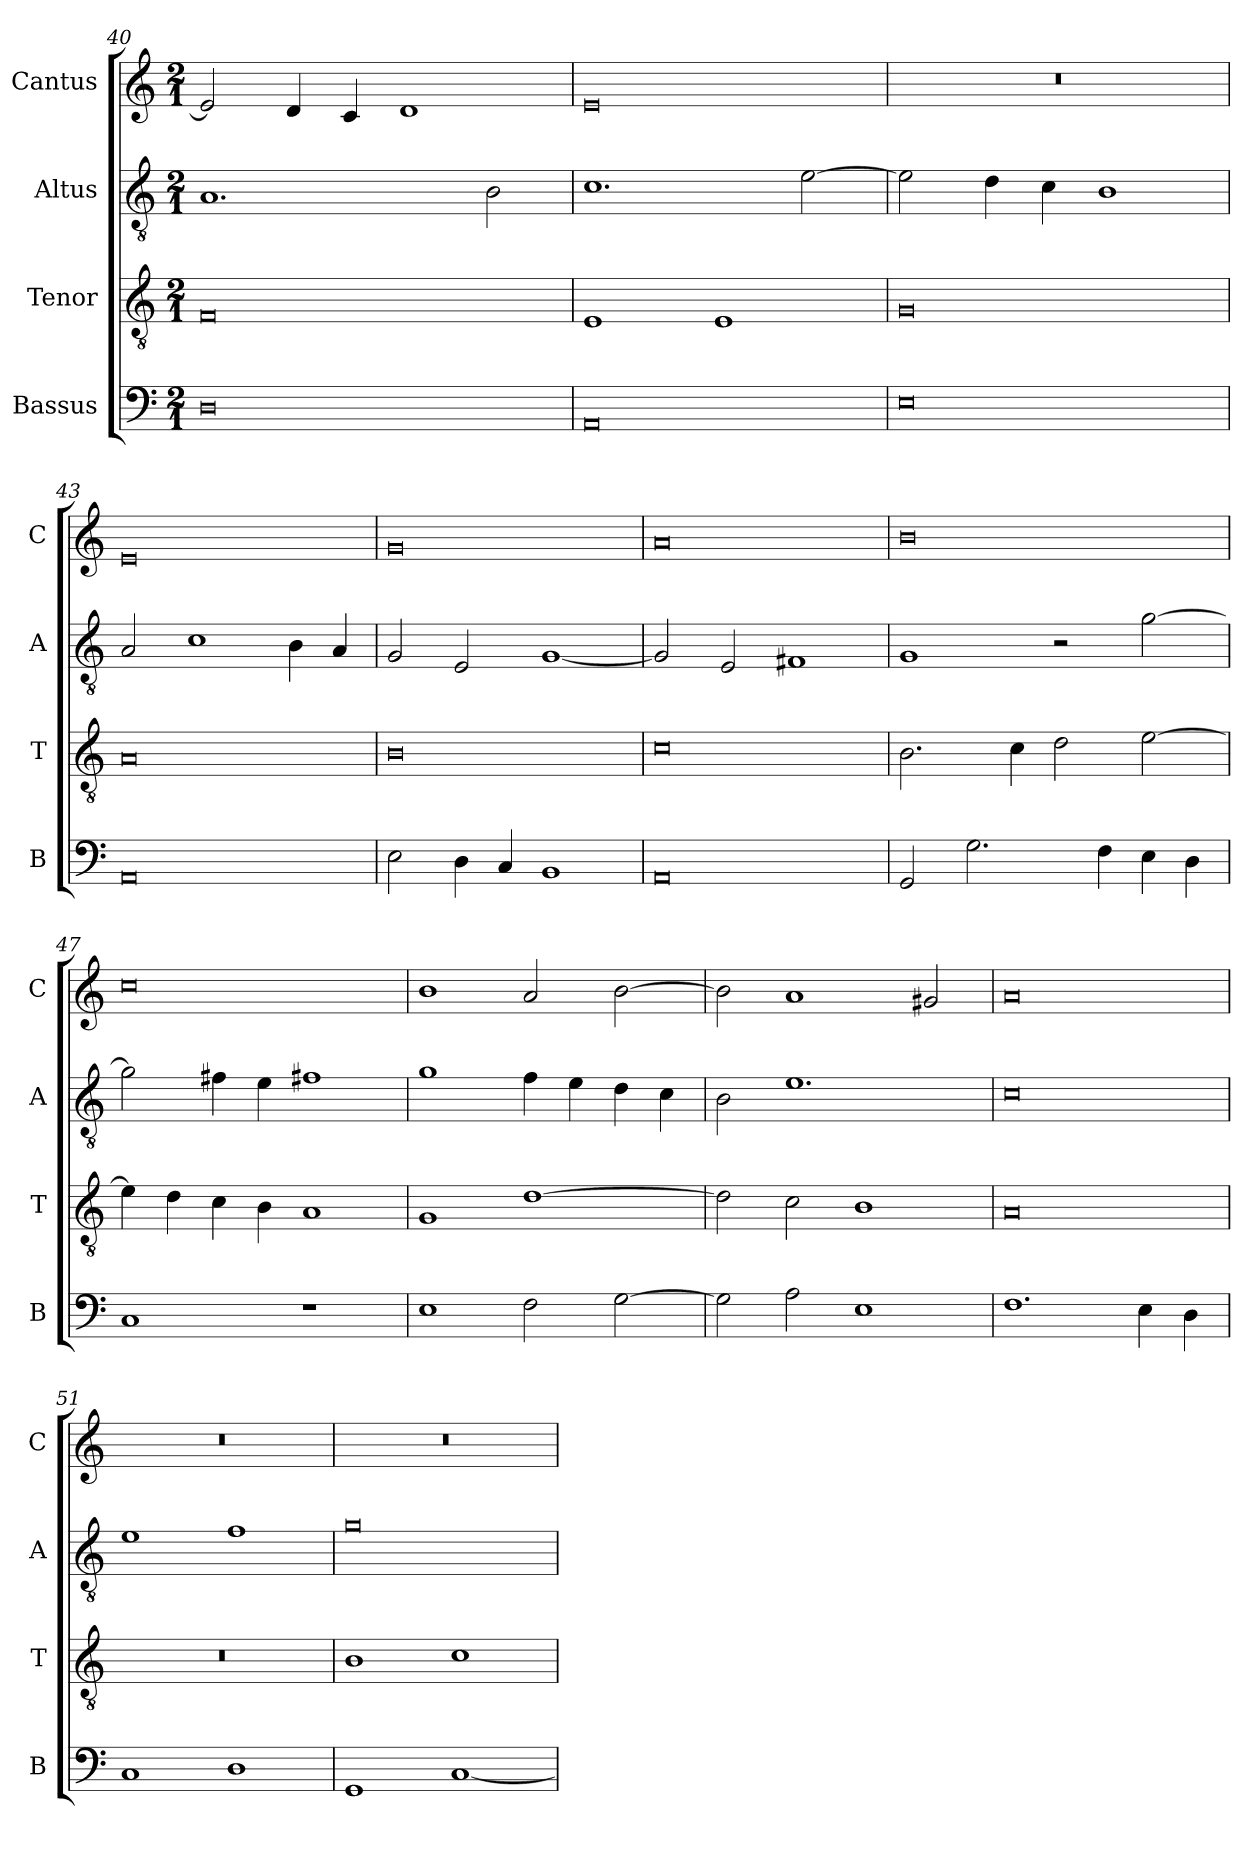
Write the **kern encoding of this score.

**kern	**kern	**kern	**kern
*part4	*part3	*part2	*part1
*staff4	*staff3	*staff2	*staff1
*I"Bassus	*I"Tenor	*I"Altus	*I"Cantus
*I'B	*I'T	*I'A	*I'C
*clefF4	*clefGv2	*clefGv2	*clefG2
*k[]	*k[]	*k[]	*k[]
*M2/1	*M2/1	*M2/1	*M2/1
=40	=40	=40	=40
0D	0F	1.A	2e]
.	.	.	4d
.	.	.	4c
.	.	.	1d
.	.	2B	.
=41	=41	=41	=41
0AA	1E	1.c	0e
.	1E	.	.
.	.	[2e	.
=42	=42	=42	=42
0E	0G	2e]	0r
.	.	4d	.
.	.	4c	.
.	.	1B	.
=43	=43	=43	=43
0AA	0A	2A	0e
.	.	1c	.
.	.	4B	.
.	.	4A	.
=44	=44	=44	=44
2E	0B	2G	0g
4D	.	2E	.
4C	.	.	.
1BB	.	[1G	.
=45	=45	=45	=45
0AA	0c	2G]	0a
.	.	2E	.
.	.	1F#X	.
=46	=46	=46	=46
2GG	2.B	1G	0b
2.G	.	.	.
.	4c	.	.
.	2d	2r	.
4F	.	.	.
4E	[2e	[2g	.
4D	.	.	.
=47	=47	=47	=47
1C	4e]	2g]	0cc
.	4d	.	.
.	4c	4f#X	.
.	4B	4e	.
1r	1A	1f#X	.
=48	=48	=48	=48
1E	1G	1g	1b
2F	[1d	4f	2a
.	.	4e	.
[2G	.	4d	[2b
.	.	4c	.
=49	=49	=49	=49
2G]	2d]	2B	2b]
2A	2c	1.e	1a
1E	1B	.	.
.	.	.	2g#X
=50	=50	=50	=50
1.F	0A	0c	0a
4E	.	.	.
4D	.	.	.
=51	=51	=51	=51
1C	0r	1e	0r
1D	.	1f	.
=52	=52	=52	=52
1GG	1B	0g	0r
[1C	1c	.	.
=	=	=	=
*-	*-	*-	*-
